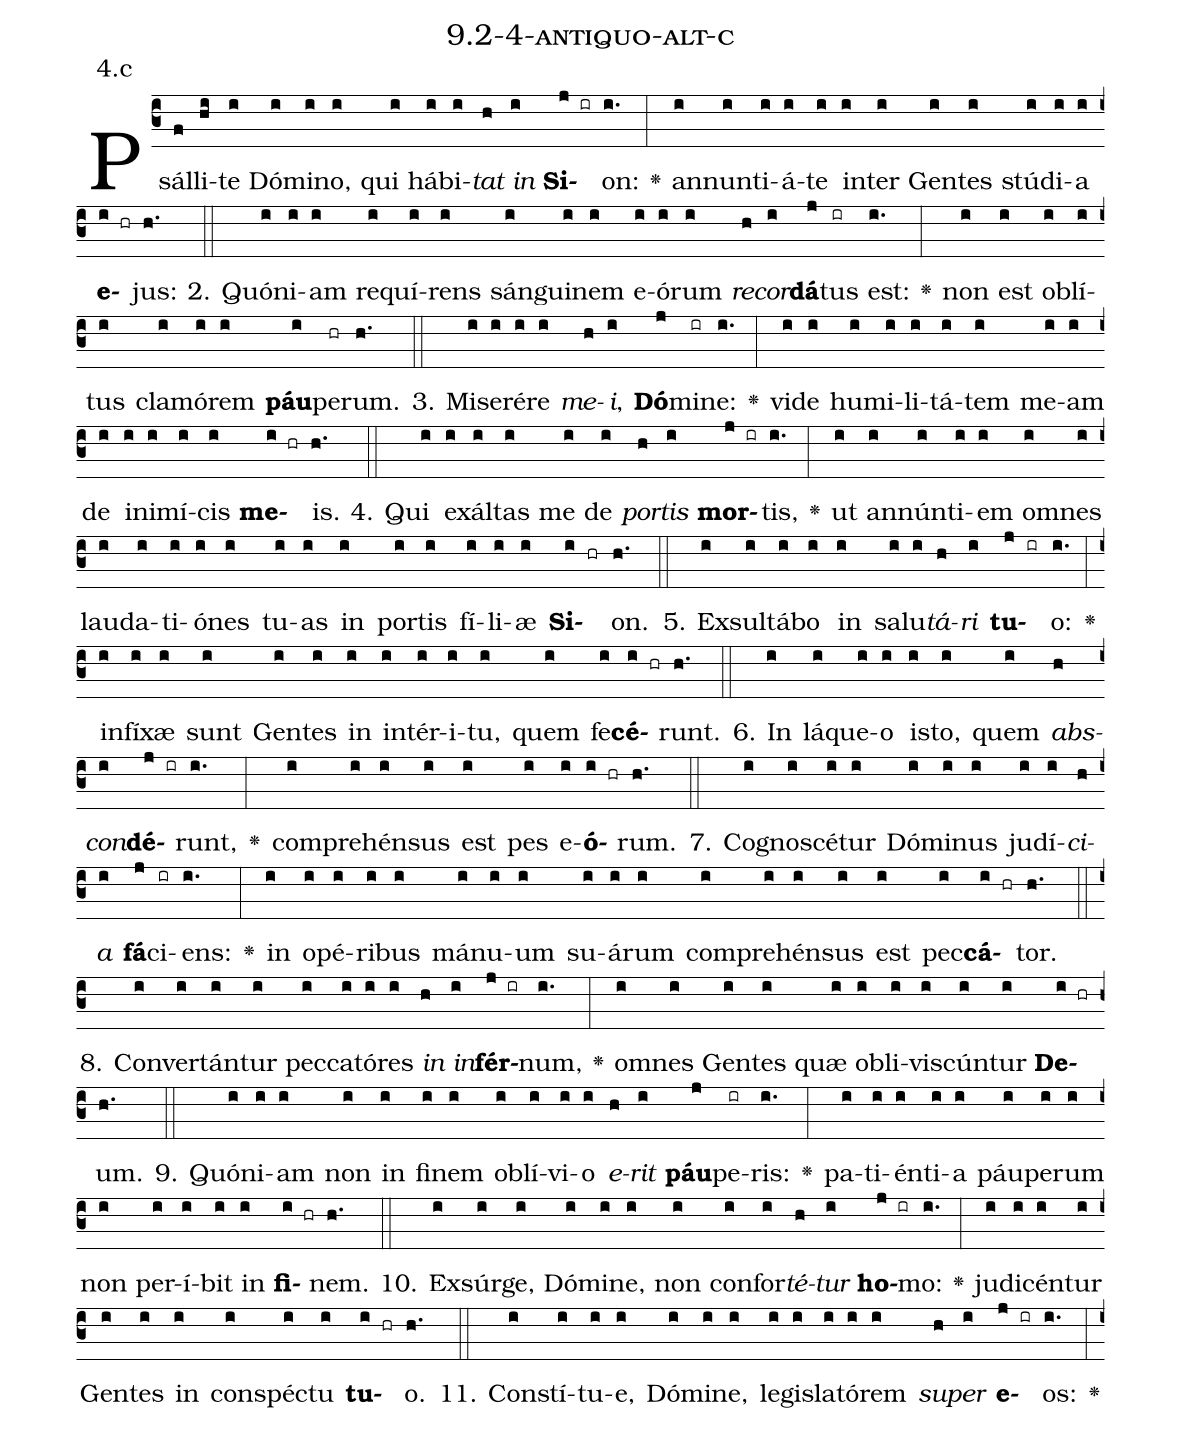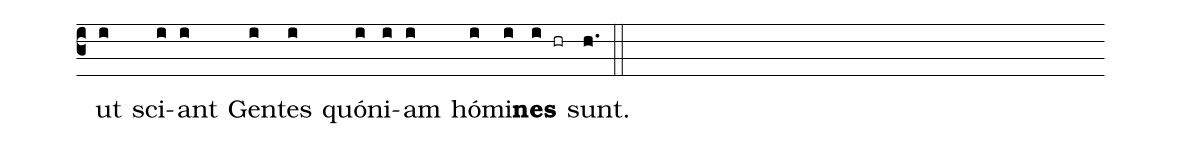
name: 9.2-4-antiquo-alt-c;
annotation: 4.c;
%%
(c3)Psál(f)li(hi)te(i) Dó(i)mi(i)no,(i) qui(i) há(i)bi(i)<i>tat</i>(h) <i>in</i>(i) <b>Si</b>(j ir)on:(i.) <v>\greheightstar</v>(:) an(i)nun(i)ti(i)á(i)te(i) in(i)ter(i) Gen(i)tes(i) stú(i)di(i)a(i) <b>e</b>(i hr)jus:(h.) (::)
2. Quón(i)i(i)am(i) re(i)quí(i)rens(i) sán(i)gui(i)nem(i) e(i)ó(i)rum(i) <i>re</i>(h)<i>cor</i>(i)<b>dá</b>(j)tus(ir) est:(i.) <v>\greheightstar</v>(:) non(i) est(i) ob(i)lí(i)tus(i) cla(i)mó(i)rem(i) <b>páu</b>(i)pe(hr)rum.(h.) (::)
3. Mi(i)se(i)ré(i)re(i) <i>me</i>(h)<i>i</i>,(i) <b>Dó</b>(j)mi(ir)ne:(i.) <v>\greheightstar</v>(:) vi(i)de(i) hu(i)mi(i)li(i)tá(i)tem(i) me(i)am(i) de(i) in(i)i(i)mí(i)cis(i) <b>me</b>(i hr)is.(h.) (::)
4. Qui(i) ex(i)ál(i)tas(i) me(i) de(i) <i>por</i>(h)<i>tis</i>(i) <b>mor</b>(j ir)tis,(i.) <v>\greheightstar</v>(:) ut(i) an(i)nún(i)ti(i)em(i) om(i)nes(i) lau(i)da(i)ti(i)ó(i)nes(i) tu(i)as(i) in(i) por(i)tis(i) fí(i)li(i)æ(i) <b>Si</b>(i hr)on.(h.) (::)
5. Ex(i)sul(i)tá(i)bo(i) in(i) sa(i)lu(i)<i>tá</i>(h)<i>ri</i>(i) <b>tu</b>(j ir)o:(i.) <v>\greheightstar</v>(:) in(i)fí(i)xæ(i) sunt(i) Gen(i)tes(i) in(i) in(i)tér(i)i(i)tu,(i) quem(i) fe(i)<b>cé</b>(i hr)runt.(h.) (::)
6. In(i) lá(i)que(i)o(i) is(i)to,(i) quem(i) <i>abs</i>(h)<i>con</i>(i)<b>dé</b>(j ir)runt,(i.) <v>\greheightstar</v>(:) com(i)pre(i)hén(i)sus(i) est(i) pes(i) e(i)<b>ó</b>(i hr)rum.(h.) (::)
7. Co(i)gno(i)scé(i)tur(i) Dó(i)mi(i)nus(i) ju(i)dí(i)<i>ci</i>(h)<i>a</i>(i) <b>fá</b>(j)ci(ir)ens:(i.) <v>\greheightstar</v>(:) in(i) o(i)pé(i)ri(i)bus(i) má(i)nu(i)um(i) su(i)á(i)rum(i) com(i)pre(i)hén(i)sus(i) est(i) pec(i)<b>cá</b>(i hr)tor.(h.) (::)
8. Con(i)ver(i)tán(i)tur(i) pec(i)ca(i)tó(i)res(i) <i>in</i>(h) <i>in</i>(i)<b>fér</b>(j ir)num,(i.) <v>\greheightstar</v>(:) om(i)nes(i) Gen(i)tes(i) quæ(i) ob(i)li(i)vis(i)cún(i)tur(i) <b>De</b>(i hr)um.(h.) (::)
9. Quón(i)i(i)am(i) non(i) in(i) fi(i)nem(i) ob(i)lí(i)vi(i)o(i) <i>e</i>(h)<i>rit</i>(i) <b>páu</b>(j)pe(ir)ris:(i.) <v>\greheightstar</v>(:) pa(i)ti(i)én(i)ti(i)a(i) páu(i)pe(i)rum(i) non(i) per(i)í(i)bit(i) in(i) <b>fi</b>(i hr)nem.(h.) (::)
10. Ex(i)súr(i)ge,(i) Dó(i)mi(i)ne,(i) non(i) con(i)for(i)<i>té</i>(h)<i>tur</i>(i) <b>ho</b>(j ir)mo:(i.) <v>\greheightstar</v>(:) ju(i)di(i)cén(i)tur(i) Gen(i)tes(i) in(i) con(i)spéc(i)tu(i) <b>tu</b>(i hr)o.(h.) (::)
11. Con(i)stí(i)tu(i)e,(i) Dó(i)mi(i)ne,(i) le(i)gis(i)la(i)tó(i)rem(i) <i>su</i>(h)<i>per</i>(i) <b>e</b>(j ir)os:(i.) <v>\greheightstar</v>(:) ut(i) sci(i)ant(i) Gen(i)tes(i) quón(i)i(i)am(i) hó(i)mi(i)<b>nes</b>(i hr) sunt.(h.) (::)
